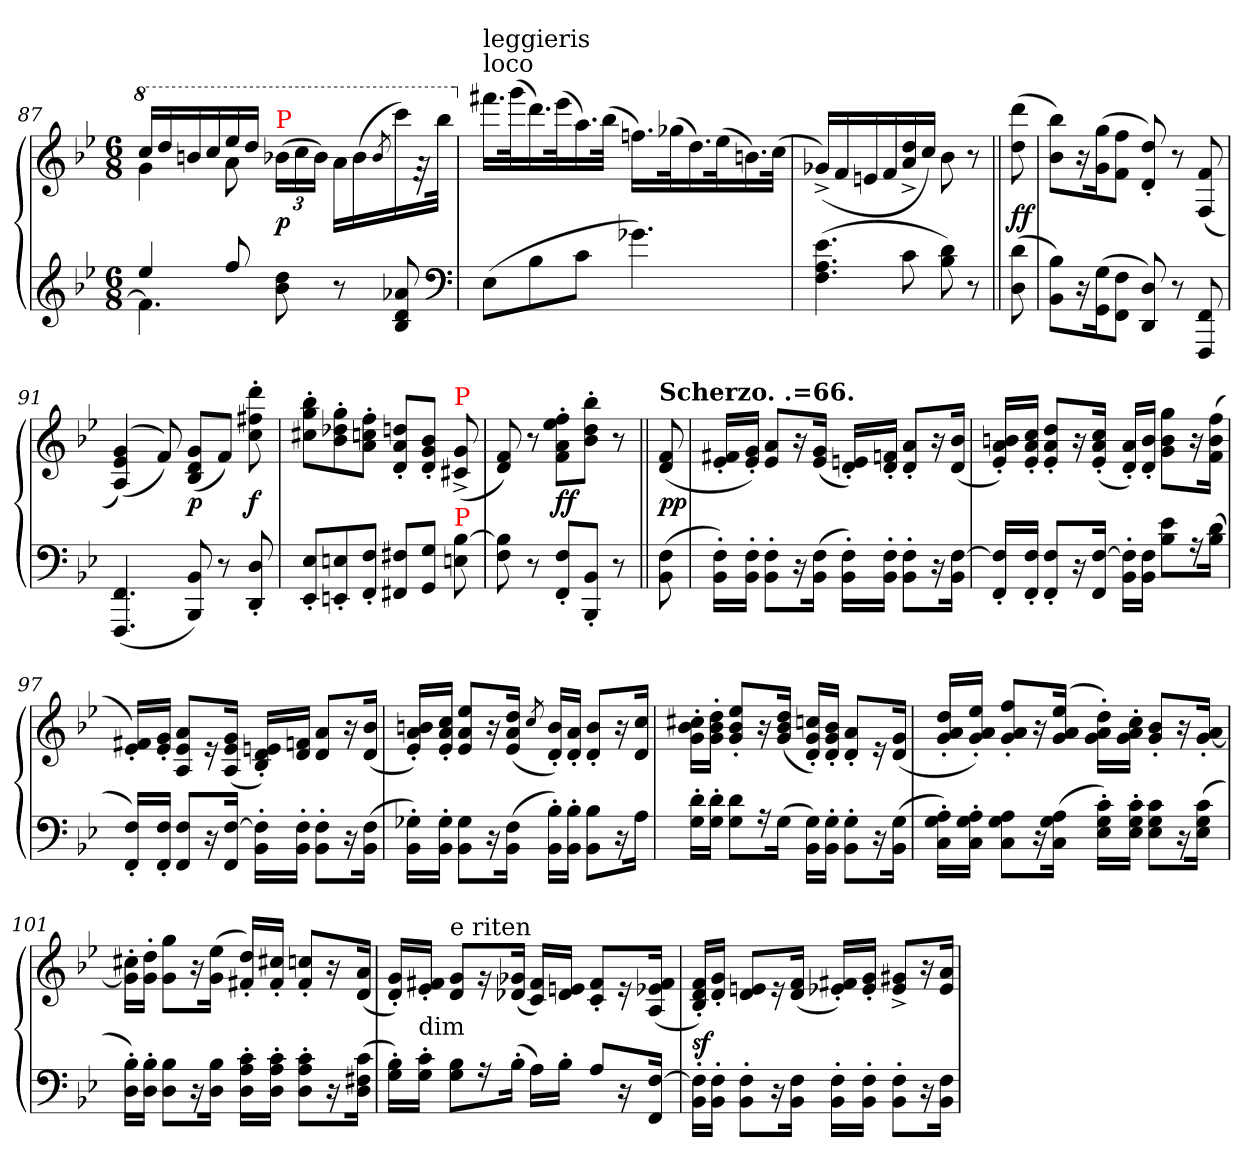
**kern	**kern	**dynam
*part1	*part1	*part1
*staff2	*staff1	*staff1/2
*clefG2	*clefG2	*
*k[b-e-]	*k[b-e-]	*
*B-:	*B-:	*
*M6/8	*M6/8	*
=87	=87	=87
*^	*	*
*	*	*8va	*
*	*	*^	*
4ee-	4.f]	16ccc/LL	4gg\	.
.	.	16ddd	.	.
.	.	16bbn	.	.
.	.	16ccc	.	.
8ff	.	16eee-	8aa\	.
.	.	16dddJJ	.	.
*	*	*Xbrackettup	*	*
!	!	!LO:TX:a:color=red:t=P	!	!
8dd\ 8b-\	8ryy	(>24bb-XLL	4.ryy	p
.	.	24ccc	.	.
.	.	24bb-JJ)	.	.
8r	8ryy	16aaLL	.	.
.	.	(>16bb-	.	.
.	.	8qbb-/	.	.
8a-X/ 8d/ 8B-/	8ryy	16cccc)	.	.
.	.	32ree	.	.
.	.	32bbb-JJk	.	.
*v	*v	*	*	*
*	*v	*v	*
*clefF4	*	*
=88	=88	=88
*	*X8va	*
!	!LO:TX:a:t=loco	!
!	!LO:TX:a:t=leggieris	!
(>8E-L	16.fff#XLL	.
.	(>32gggk	.
8B-	16.ddd)	.
.	(>32eee-k	.
8cJ	16.aa)	.
.	(>32bb-JJk	.
4.g-X)	16.ffnLL)	.
.	(32gg-Xk	.
.	16.dd)	.
.	(>32ee-k	.
.	16.bn)	.
.	(>32ccJJk	.
=89	=89	=89
!LO:N:vis=4.	!	!
(>4e- 4A 4F	(<16g-X^>LL)	.
.	16f	.
.	16en	.
.	16f	.
8c	16dd^> 16a^>	.
.	16ccJJ)	.
8d 8B-)	8b-	.
8r	8r	.
=||	=||	=||
(>8d 8D	(>8ddd 8dd	ff
=90	=90	=90
8B- 8BB-L)	8bb- 8b-L)	.
16r	16r	.
(<16G 16GGk	(>16gg 16gk	.
8F 8FFJ	8ff 8fJ	.
8D 8DD)	8dd'</ 8d'</)	.
8r	8r	.
8FF 8FFF	(<8f 8F	.
=91	=91	=91
(<4.FF 4.FFF	(<(>4g 4e- 4A)	.
.	8f))	.
8BB- 8BBB-)	(<8g 8d 8B-L	p
8r	8fJ)	.
8D'< 8DD'<	8ddd'> 8ff#X'> 8cc'>	f
=92	=92	=92
8E-'< 8EE-'<L	8bb-'> 8gg'> 8cc#X'>L	.
8En'< 8EEn'<	8gg'> 8dd-X'> 8b-'>	.
8F'< 8FF'<J	8ff'> 8ccn'> 8a'>J	.
8F#X 8FF#XL	8ddn'< 8a'< 8d'<L	.
8G 8GGJ	8b-'< 8g'< 8d'<J	.
!	!LO:TX:a:color=red:t=P	!
!LO:TX:a:color=red:t=P	!	!
[8B- 8En	(<8g^< 8c#X^<	.
=93	=93	=93
8B-] 8F	8f 8d)	.
8r	8r	.
8F' 8FF'L	8ff' 8ee-' 8a' 8f'L	ff
8BB-' 8BBB-'J	8bb-' 8dd' 8b-'J	.
8r	8r	.
=94||	=94||	=94||
!	!LO:TX:a:B:t=Scherzo. .=66.	!
(>8F 8BB-	(<8f 8d	pp
=95	=95	=95
16F' 16BB-'LL)	16f#X' 16e-'LL	.
16F' 16BB-'JJ	16g' 16e-'JJ)	.
8F' 8BB-'L	8a 8e-L	.
16r	16r	.
(>16F 16BB-Jk	(<16g 16e-Jk	.
16F' 16BB-'LL)	16en' 16d'LL)	.
16F' 16BB-'JJ	16fn' 16d'JJ	.
8F' 8BB-'L	8a' 8d'L	.
16r	16r	.
[16F 16BB-Jk	(<16b- 16dJk	.
=96	=96	=96
16F]' 16FF'LL	16bn' 16a' 16e-'LL)	.
16F' 16FF'JJ	16cc' 16a' 16e-'JJ	.
8F' 8FF'L	8dd' 8a' 8e-'L	.
16r	16r	.
[16F 16FFJk	(<16cc'< 16a'< 16e-'<Jk	.
16F]' 16BB-'LL	16a' 16d'LL)	.
16F 16BB-JJ	16b' 16d'JJ	.
8e- 8B-L	8gg 8b 8gL	.
16rA	16r	.
(>16d 16B-Jk	(<16ff 16b 16fJk	.
=97	=97	=97
16F' 16FF'LL)	16f#X' 16e-'LL)	.
16F' 16FF'JJ	16g' 16e-'JJ	.
8F 8FFL	8a 8e- 8AL	.
16r	16r	.
[16F 16FFJk	(<16g 16e- 16AJk	.
16F]' 16BB-'LL	16en' 16d' 16B-'LL)	.
16F' 16BB-'JJ	16fn 16dJJ	.
8F' 8BB-'L	8a 8dL	.
16r	16r	.
(>16F 16BB-Jk	(<16b- 16dJk	.
=98	=98	=98
16G-X' 16BB-'LL)	16bn' 16a' 16e-'LL)	.
16G-' 16BB-'JJ	16cc' 16a' 16e-'JJ	.
8G- 8BB-L	8ee- 8a 8e-L	.
16r	16r	.
(>16F 16BB-Jk	(<16dd 16a 16e-Jk	.
.	8qcc/	.
16B-' 16BB-'LL)	16b' 16d'LL)	.
16B-' 16BB-'JJ	16a' 16d'JJ	.
8B- 8BB-L	8b' 8d'L	.
16r	16r	.
16AJk	16cc 16dJk	.
=99	=99	=99
16d' 16G'LL	16cc#X' 16b-' 16g'LL	.
16d' 16G'JJ	16dd' 16b-' 16g'JJ	.
8d 8GL	8ee-'</ 8b-'</ 8g'</L	.
16r	16r	.
(>16GJk	(<16dd 16b- 16gJk	.
16G 16BB-LL)	16ccn' 16g' 16d'LL)	.
16G' 16BB-'JJ	16b-' 16g' 16d'JJ	.
8G' 8BB-'L	8a' 8d'L	.
16r	16r	.
(>16G 16BB-Jk	(<16g 16dJk	.
=100	=100	=100
16A' 16G' 16C'LL)	16dd'/ 16a'/ 16g'/LL	.
16A' 16G' 16C'JJ	16ee-' 16a' 16g'JJ)	.
8A 8G 8CL	8ff'/ 8a'/ 8g'/L	.
16r	16r	.
(>16A 16G 16CJk	(<16ee- 16a 16gJk	.
16c' 16G' 16E-'LL)	16dd' 16a' 16g'LL)	.
16c' 16G' 16E-'JJ	16cc' 16a' 16g'JJ	.
8c 8G 8E-L	8b-' 8g'L	.
16r	16r	.
(>16c 16G 16E-Jk	16a'< [16g'<Jk	.
=101	=101	=101
16B-' 16D'LL)	16cc#X' 16g]'LL	.
16B-' 16D'JJ	16dd' 16g'JJ	.
8B- 8DL	8gg 8gL	.
16r	16r	.
16B- 16DJk	(<16ee- 16gJk	.
16c' 16A' 16D'LL	16dd' 16f#X'LL)	.
16c' 16A' 16D'JJ	16cc#X' 16f#'JJ	.
8c' 8A' 8D'L	8ccn' 8f#'L	.
16r	16r	.
(>16c 16F#X 16DJk	(<16a 16dJk	.
=102	=102	=102
16B-' 16G'LL)	16g' 16d'LL)	.
!	!LO:TX:c:t=dim	!
16c' 16G'JJ	16f#X' 16e-'JJ	.
!	!LO:TX:a:t=e riten	!
8B- 8GL	8g 8dL	.
16r	16rg	.
(>16B-'>Jk	(<16g-X 16d-XJk	.
16ALL)	16f# 16cLL)	.
16B-'JJ	16en 16d-JJ	.
8AL	8f#' 8c'L	.
16r	16r	.
[16F 16FFJk	(<16f# 16e-X 16AJk	.
=103	=103	=103
16F]' 16BB-'LL	16f' 16d' 16B-'LL)	sf
16F' 16BB-'JJ	16g' 16d'JJ	.
8F' 8BB-'L	8en 8dL	.
16r	16r	.
16F 16BB-Jk	(<16f 16dJk	.
16F' 16BB-'LL	16f#X' 16e-X'LL)	.
16F' 16BB-'JJ	16g' 16e-'JJ	.
8F' 8BB-'L	8g#X^> 8e-^>L	.
16r	16r	.
16F 16BB-Jk	16a 16e-Jk	.
=	=	=
*-	*-	*-
